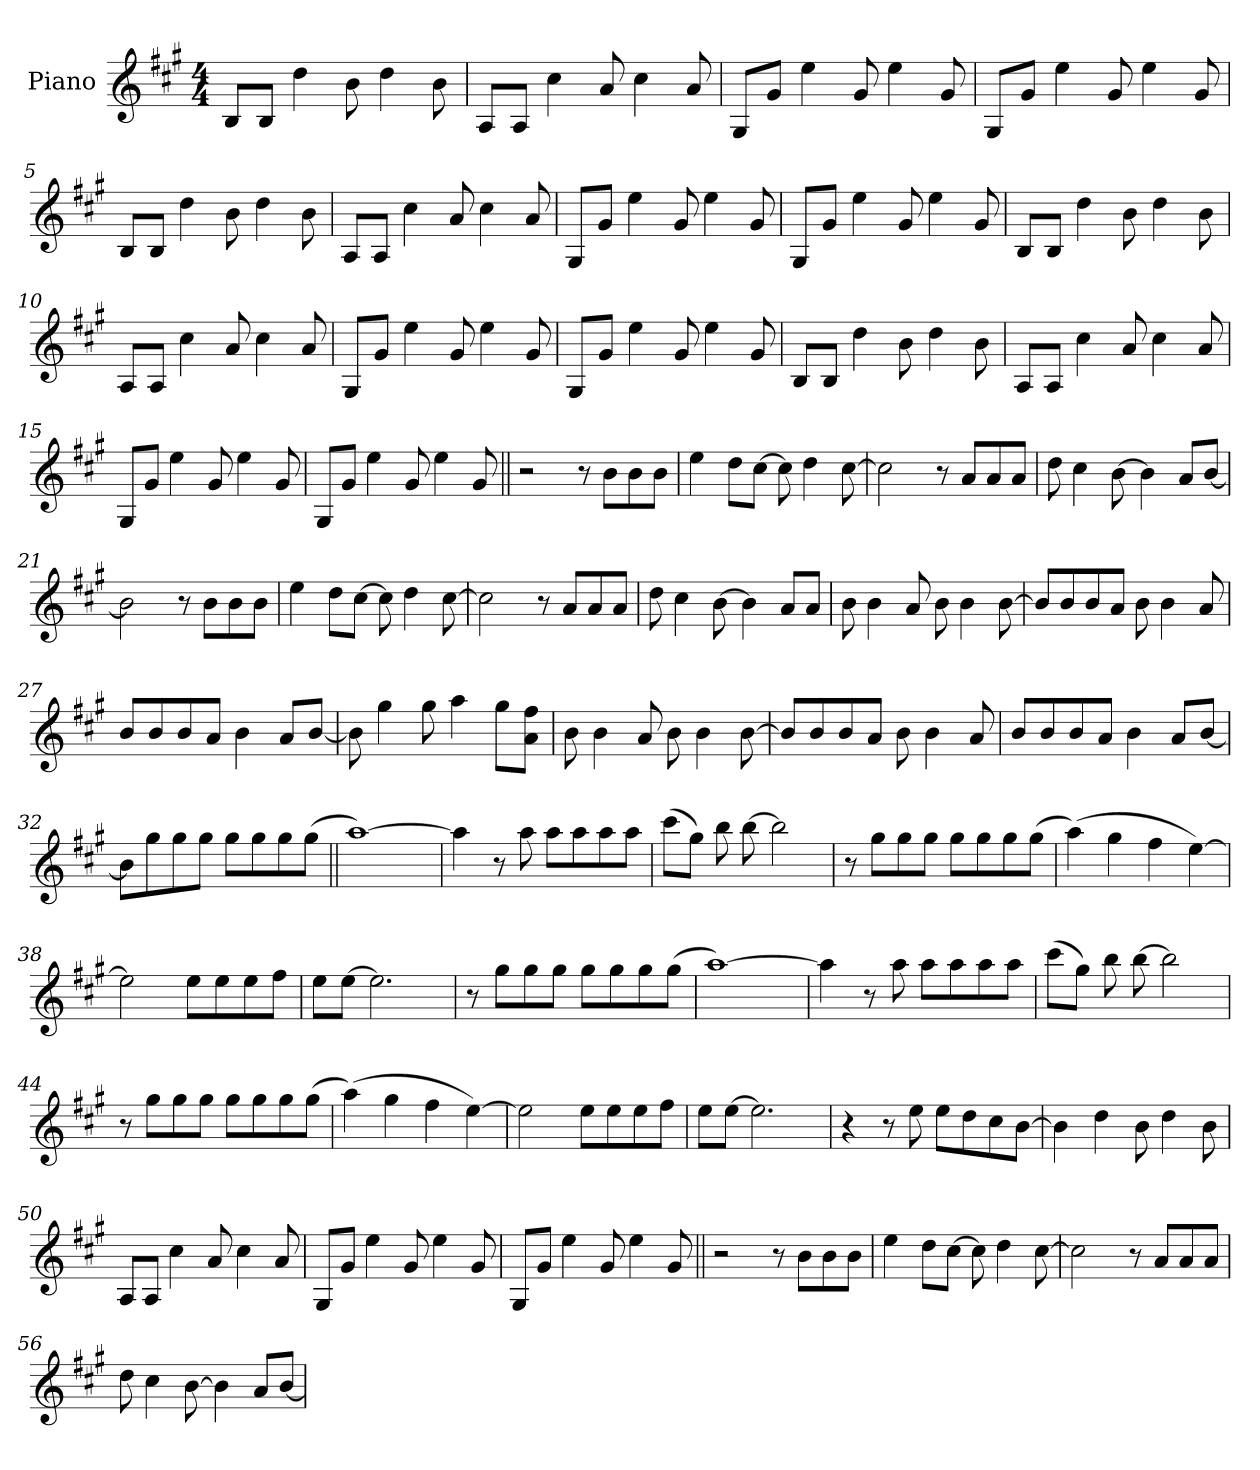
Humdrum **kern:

**kern
*part1
*staff1
*I"Piano
*I'Pno.
*clefG2
*k[f#c#g#]
*M4/4
=1
8B!L
8B!J
4dd!
8b!
4dd!
8b!
=2
8A!L
8A!J
4cc#!
8a!
4cc#!
8a!
=3
8G#!L
8g#!J
4ee!
8g#!
4ee!
8g#!
=4
8G#!L
8g#!J
4ee!
8g#!
4ee!
8g#!
=5
8B!L
8B!J
4dd!
8b!
4dd!
8b!
=6
8A!L
8A!J
4cc#!
8a!
4cc#!
8a!
=7
8G#!L
8g#!J
4ee!
8g#!
4ee!
8g#!
=8
8G#!L
8g#!J
4ee!
8g#!
4ee!
8g#!
=9
8B!L
8B!J
4dd!
8b!
4dd!
8b!
=10
8A!L
8A!J
4cc#!
8a!
4cc#!
8a!
=11
8G#!L
8g#!J
4ee!
8g#!
4ee!
8g#!
=12
8G#!L
8g#!J
4ee!
8g#!
4ee!
8g#!
=13
8B!L
8B!J
4dd!
8b!
4dd!
8b!
=14
8A!L
8A!J
4cc#!
8a!
4cc#!
8a!
=15
8G#!L
8g#!J
4ee!
8g#!
4ee!
8g#!
=16
8G#!L
8g#!J
4ee!
8g#!
4ee!
8g#!
=17||
2r
8r
8bL
8b
8bJ
=18
4ee
8ddL
[8cc#J
8cc#]
4dd
[8cc#
=19
2cc#]
8r
8aL
8a
8aJ
=20
8dd
4cc#
[8b
4b]
8aL
[8bJ
=21
2b]
8r
8bL
8b
8bJ
=22
4ee
8ddL
[8cc#J
8cc#]
4dd
[8cc#
=23
2cc#]
8r
8aL
8a
8aJ
=24
8dd
4cc#
[8b
4b]
8aL
8aJ
=25
8b
4b
8a
8b
4b
[8b
=26
8bL]
8b
8b
8aJ
8b
4b
8a
=27
8bL
8b
8b
8aJ
4b
8aL
[8bJ
=28
8b]
4gg#
8gg#
4aa
8gg#L
8a 8ff#J
=29
8b
4b
8a
8b
4b
[8b
=30
8bL]
8b
8b
8aJ
8b
4b
8a
=31
8bL
8b
8b
8aJ
4b
8aL
[8bJ
=32
8bL]
8gg#
8gg#
8gg#J
8gg#L
8gg#
8gg#
(8gg#J
=33||
[1aa)
=34
4aa]
8r
8aa
8aaL
8aa
8aa
8aaJ
=35
(8ccc#L
8gg#J)
8bb
[8bb
2bb]
=36
8r
8gg#L
8gg#
8gg#J
8gg#L
8gg#
8gg#
(8gg#J
=37
(4aa)
4gg#
4ff#
[4ee)
=38
2ee]
8eeL
8ee
8ee
8ff#J
=39
8eeL
[8eeJ
2.ee]
=40
8r
8gg#L
8gg#
8gg#J
8gg#L
8gg#
8gg#
(8gg#J
=41
[1aa)
=42
4aa]
8r
8aa
8aaL
8aa
8aa
8aaJ
=43
(8ccc#L
8gg#J)
8bb
[8bb
2bb]
=44
8r
8gg#L
8gg#
8gg#J
8gg#L
8gg#
8gg#
(8gg#J
=45
(4aa)
4gg#
4ff#
[4ee)
=46
2ee]
8eeL
8ee
8ee
8ff#J
=47
8eeL
[8eeJ
2.ee]
=48
4r
8r
8ee
8eeL
8dd
8cc#
[8bJ
=49
4b]
4dd!
8b!
4dd!
8b!
=50
8A!L
8A!J
4cc#!
8a!
4cc#!
8a!
=51
8G#!L
8g#!J
4ee!
8g#!
4ee!
8g#!
=52
8G#!L
8g#!J
4ee!
8g#!
4ee!
8g#!
=53||
2r
8r
8bL
8b
8bJ
=54
4ee
8ddL
[8cc#J
8cc#]
4dd
[8cc#
=55
2cc#]
8r
8aL
8a
8aJ
=56
8dd
4cc#
[8b
4b]
8aL
[8bJ
=
*-
